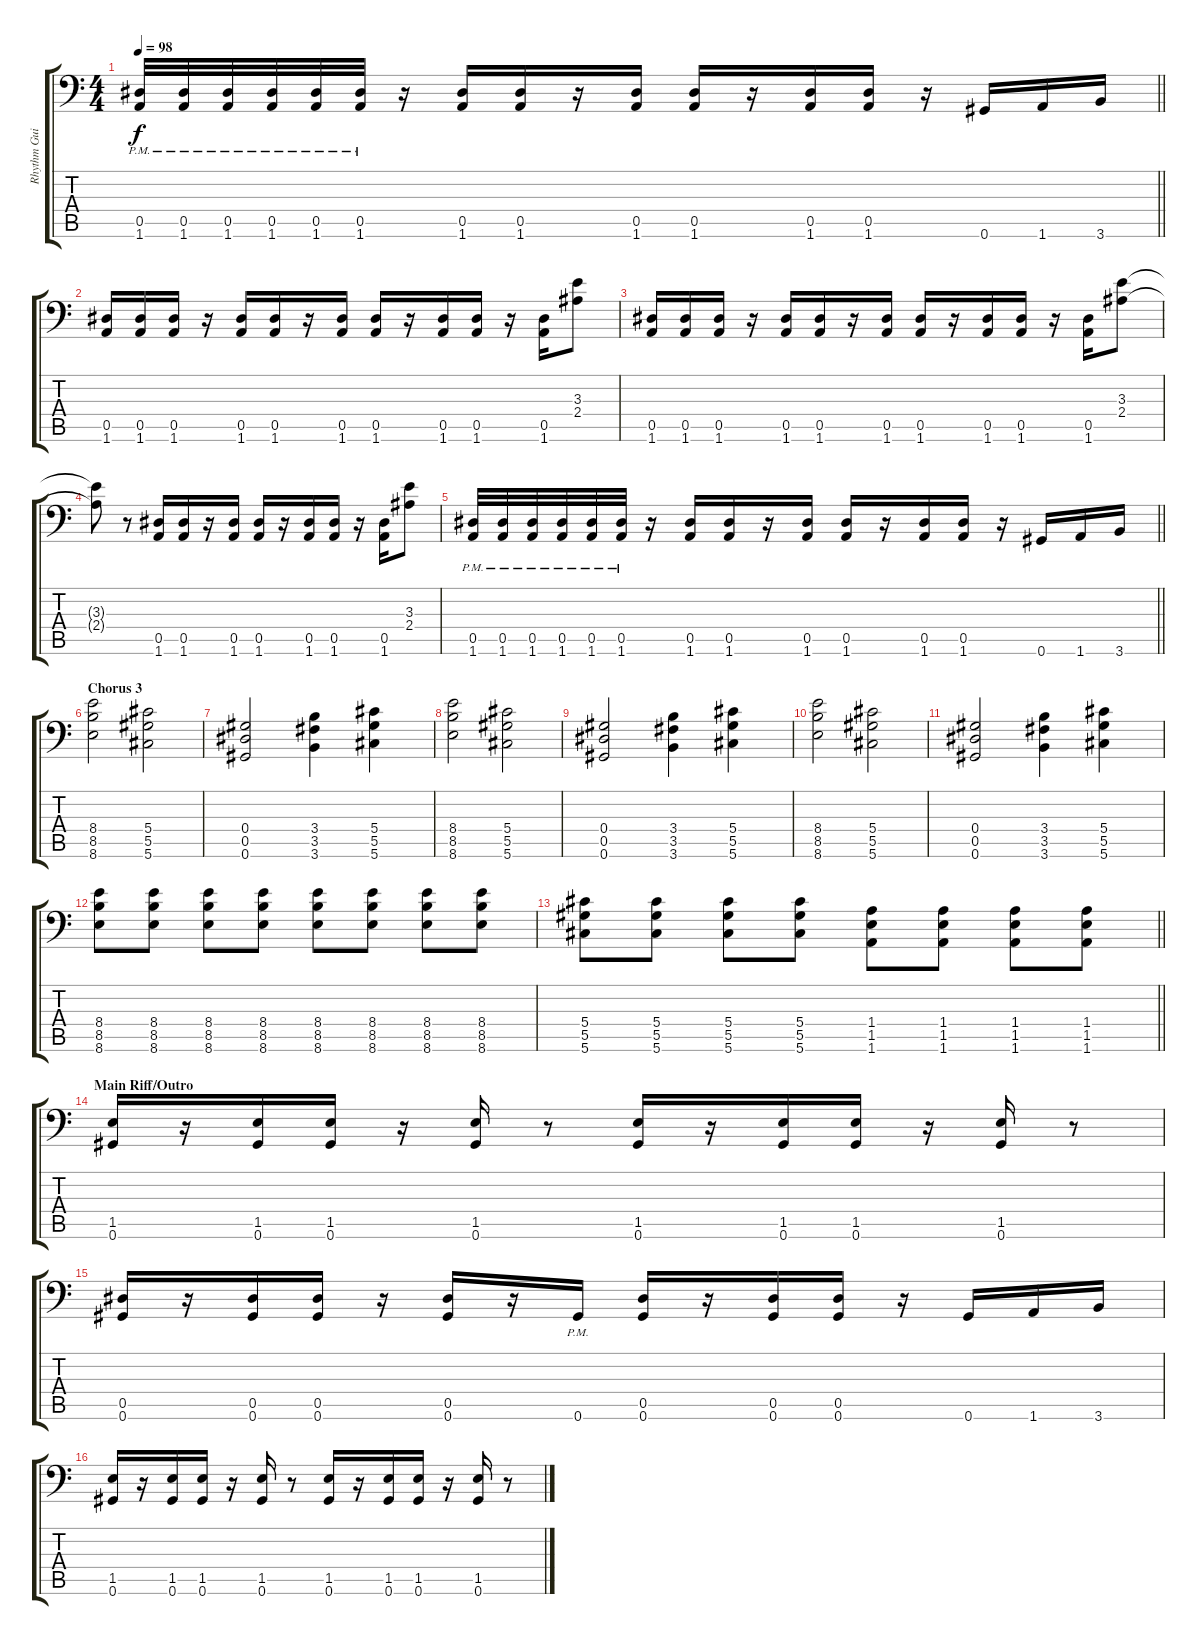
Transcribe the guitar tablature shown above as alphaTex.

\track ("Rhythm Guitar" "Rhythm Gui") {instrument distortionguitar}
\staff {score tabs}
\tuning (Bb3 F3 Db3 Ab2 Eb2 Ab1) {hide}
\ts (4 4)
\tempo 98
\clef f4
\barLineRight lightlight
\ks c
(0.5{pm} 1.6{pm}).32{dy f} (0.5{pm} 1.6{pm}).32 (0.5{pm} 1.6{pm}).32 (0.5{pm} 1.6{pm}).32 (0.5{pm} 1.6{pm}).32 (0.5{pm} 1.6{pm}).32 r.16 (0.5 1.6).16 (0.5 1.6).16 r.16 (0.5 1.6).16 (0.5 1.6).16 r.16 (0.5 1.6).16 (0.5 1.6).16 r.16 0.6.16 1.6.16 3.6.16 |
(0.5 1.6).16 (0.5 1.6).16 (0.5 1.6).16 r.16 (0.5 1.6).16 (0.5 1.6).16 r.16 (0.5 1.6).16 (0.5 1.6).16 r.16 (0.5 1.6).16 (0.5 1.6).16 r.16 (0.5 1.6).16 (3.3 2.4).8 |
(0.5 1.6).16 (0.5 1.6).16 (0.5 1.6).16 r.16 (0.5 1.6).16 (0.5 1.6).16 r.16 (0.5 1.6).16 (0.5 1.6).16 r.16 (0.5 1.6).16 (0.5 1.6).16 r.16 (0.5 1.6).16 (3.3 2.4).8 |
(3.3{t} 2.4{t}).8 r.8 (0.5 1.6).16 (0.5 1.6).16 r.16 (0.5 1.6).16 (0.5 1.6).16 r.16 (0.5 1.6).16 (0.5 1.6).16 r.16 (0.5 1.6).16 (3.3 2.4).8 |
\barLineRight lightlight
(0.5{pm} 1.6{pm}).32 (0.5{pm} 1.6{pm}).32 (0.5{pm} 1.6{pm}).32 (0.5{pm} 1.6{pm}).32 (0.5{pm} 1.6{pm}).32 (0.5{pm} 1.6{pm}).32 r.16 (0.5 1.6).16 (0.5 1.6).16 r.16 (0.5 1.6).16 (0.5 1.6).16 r.16 (0.5 1.6).16 (0.5 1.6).16 r.16 0.6.16 1.6.16 3.6.16 |
\section ("" "Chorus 3")
(8.4 8.5 8.6).2 (5.4 5.5 5.6).2 |
(0.4 0.5 0.6).2 (3.4 3.5 3.6).4 (5.4 5.5 5.6).4 |
(8.4 8.5 8.6).2 (5.4 5.5 5.6).2 |
(0.4 0.5 0.6).2 (3.4 3.5 3.6).4 (5.4 5.5 5.6).4 |
(8.4 8.5 8.6).2 (5.4 5.5 5.6).2 |
(0.4 0.5 0.6).2 (3.4 3.5 3.6).4 (5.4 5.5 5.6).4 |
(8.4 8.5 8.6).8 (8.4 8.5 8.6).8 (8.4 8.5 8.6).8 (8.4 8.5 8.6).8 (8.4 8.5 8.6).8 (8.4 8.5 8.6).8 (8.4 8.5 8.6).8 (8.4 8.5 8.6).8 |
\barLineRight lightlight
(5.4 5.5 5.6).8 (5.4 5.5 5.6).8 (5.4 5.5 5.6).8 (5.4 5.5 5.6).8 (1.4 1.5 1.6).8 (1.4 1.5 1.6).8 (1.4 1.5 1.6).8 (1.4 1.5 1.6).8 |
\section ("" "Main Riff/Outro")
(1.5 0.6).16 r.16 (1.5 0.6).16 (1.5 0.6).16 r.16 (1.5 0.6).16 r.8 (1.5 0.6).16 r.16 (1.5 0.6).16 (1.5 0.6).16 r.16 (1.5 0.6).16 r.8 |
(0.5 0.6).16 r.16 (0.5 0.6).16 (0.5 0.6).16 r.16 (0.5 0.6).16 r.16 0.6{pm}.16 (0.5 0.6).16 r.16 (0.5 0.6).16 (0.5 0.6).16 r.16 0.6.16 1.6.16 3.6.16 |
(1.5 0.6).16 r.16 (1.5 0.6).16 (1.5 0.6).16 r.16 (1.5 0.6).16 r.8 (1.5 0.6).16 r.16 (1.5 0.6).16 (1.5 0.6).16 r.16 (1.5 0.6).16 r.8
